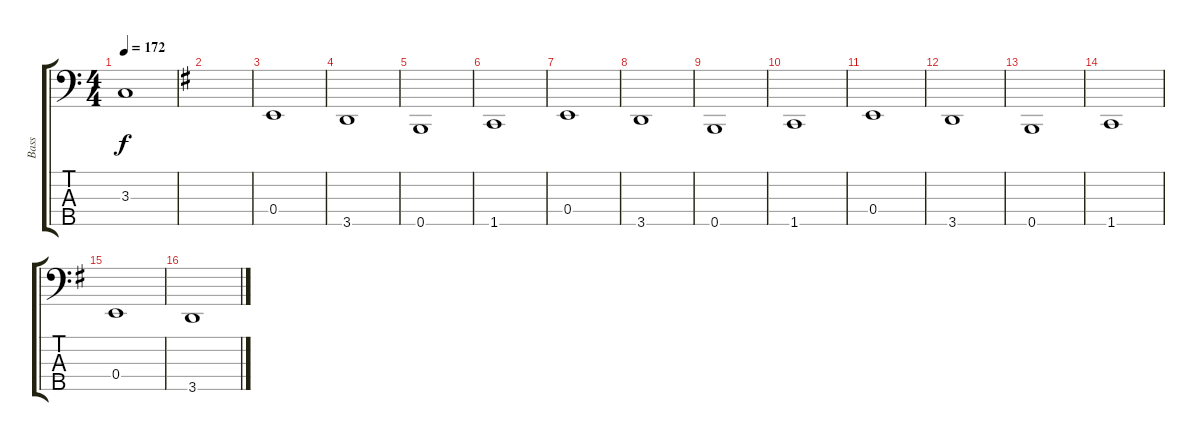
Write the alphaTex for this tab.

\track ("Bass" "Bass") {instrument electricbassfinger}
\staff {score tabs}
\tuning (G2 D2 A1 E1 B0) {hide}
\ts (4 4)
\tempo 172
\clef f4
\ks c
3.3.1{dy f} |
\ks eminor
|
0.4.1 |
3.5.1 |
0.5.1 |
1.5.1 |
0.4.1 |
3.5.1 |
0.5.1 |
1.5.1 |
0.4.1 |
3.5.1 |
0.5.1 |
1.5.1 |
0.4.1 |
3.5.1
